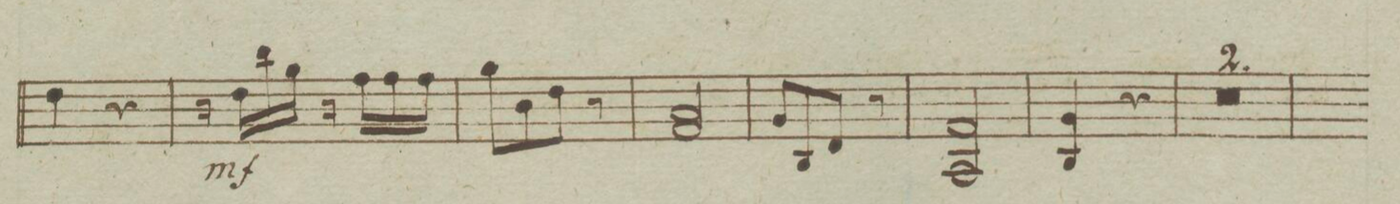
**kern	**dynam
*I"Violino Primo	*
*clefG2	*
*k[f#]	*
*met(c)	*
*M2/4	*
4dd\	.
4r	.
=165	=165
16r	.
16dd\LL	mf
16bb\	.
16gg\JJ	.
16r	.
16ff#\LL	.
16ff#\	.
16ff#\JJ	.
=166	=166
8gg\L	.
8b\	.
8dd\J	.
8r	.
=167	=167
2a 2f#/	.
=168	=168
8g/L	.
8B/	.
8d/J	.
8r	.
=169	=169
2f# 2A/	.
=170	=170
4g 4B/	.
4r	.
=171	=171
1r	.
=172	=172
=173	=173
*-	*-
